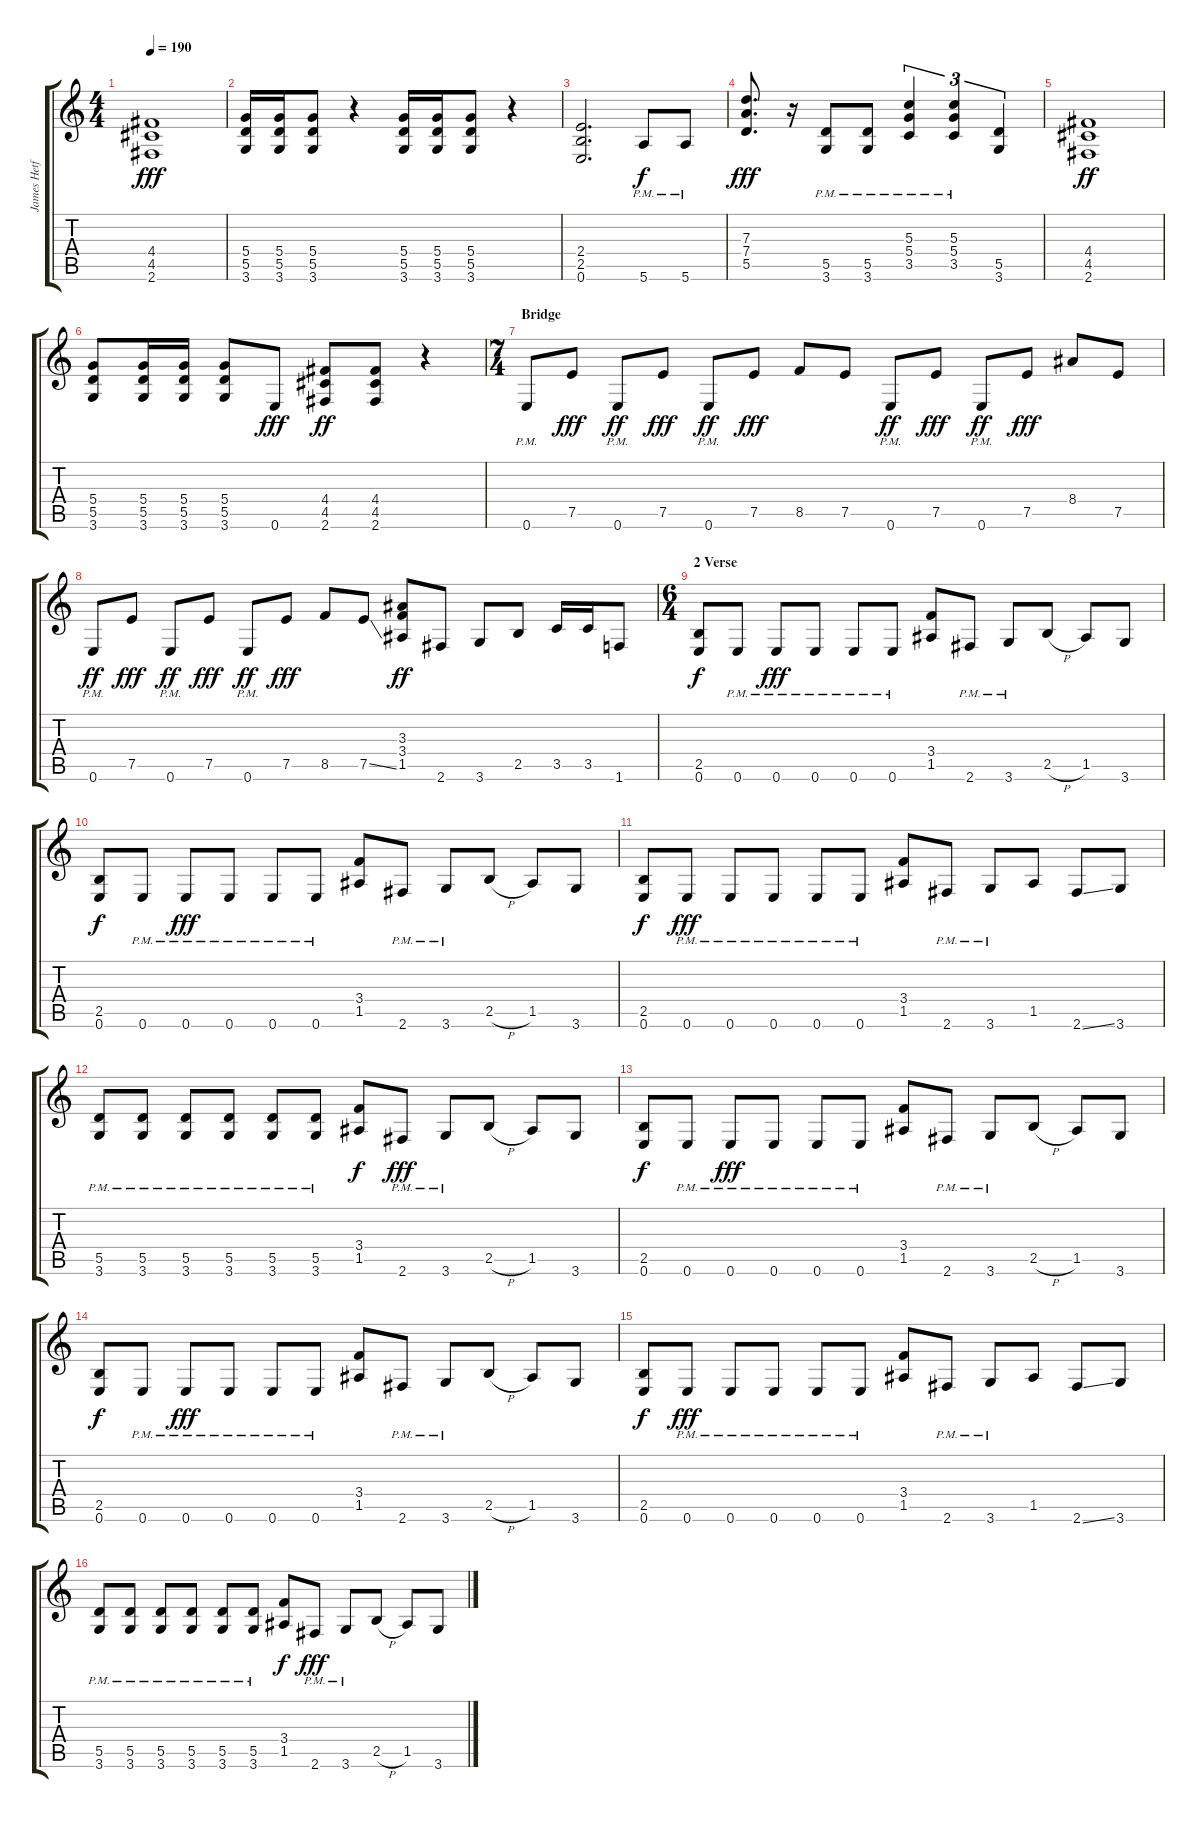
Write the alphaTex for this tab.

\track ("James Hetfield (Guitar I)" "James Hetf") {instrument distortionguitar}
\staff {score tabs}
\tuning (E4 B3 G3 D3 A2 E2) {hide}
\ts (4 4)
\tempo 190
\clef g2
\ks c
(4.4 4.5 2.6).1{dy fff} |
(5.4 5.5 3.6).16 (5.4 5.5 3.6).16 (5.4 5.5 3.6).8 r.4 (5.4 5.5 3.6).16 (5.4 5.5 3.6).16 (5.4 5.5 3.6).8 r.4 |
(2.4 2.5 0.6).2{d} 5.6{pm}.8{dy f} 5.6{pm}.8 |
(7.3 7.4 5.5).8{d dy fff} r.16 (5.5{pm} 3.6).8 (5.5{pm} 3.6).8 (5.3 5.4{pm} 3.5).4{tu (3 2)} (5.3 5.4{pm} 3.5).4{tu (3 2)} (5.5 3.6).4{tu (3 2)} |
(4.4 4.5 2.6).1{dy ff} |
(5.4 5.5 3.6).8 (5.4 5.5 3.6).16 (5.4 5.5 3.6).16 (5.4 5.5 3.6).8 0.6.8{dy fff} (4.4 4.5 2.6).8{dy ff} (4.4 4.5 2.6).8 r.4 |
\ts (7 4)
\section ("" "Bridge")
0.6{pm}.8 7.5.8{dy fff} 0.6{pm}.8{dy ff} 7.5.8{dy fff} 0.6{pm}.8{dy ff} 7.5.8{dy fff} 8.5.8 7.5.8 0.6{pm}.8{dy ff} 7.5.8{dy fff} 0.6{pm}.8{dy ff} 7.5.8{dy fff} 8.4.8 7.5.8 |
0.6{pm}.8{dy ff} 7.5.8{dy fff} 0.6{pm}.8{dy ff} 7.5.8{dy fff} 0.6{pm}.8{dy ff} 7.5.8{dy fff} 8.5.8 7.5{ss}.8 (3.3 3.4 1.5).8{dy ff} 2.6.8 3.6.8 2.5.8 3.5.16 3.5.16 1.6.8 |
\ts (6 4)
\section ("" "2 Verse")
(2.5 0.6).8{dy f} 0.6{pm}.8 0.6{pm}.8{dy fff} 0.6{pm}.8 0.6{pm}.8 0.6{pm}.8 (3.4 1.5).8 2.6{pm}.8 3.6{pm}.8 2.5{h}.8 1.5.8 3.6.8 |
(2.5 0.6).8{dy f} 0.6{pm}.8 0.6{pm}.8{dy fff} 0.6{pm}.8 0.6{pm}.8 0.6{pm}.8 (3.4 1.5).8 2.6{pm}.8 3.6{pm}.8 2.5{h}.8 1.5.8 3.6.8 |
(2.5 0.6).8{dy f} 0.6{pm}.8{dy fff} 0.6{pm}.8 0.6{pm}.8 0.6{pm}.8 0.6{pm}.8 (3.4 1.5).8 2.6{pm}.8 3.6{pm}.8 1.5.8 2.6{ss}.8 3.6.8 |
(5.5 3.6{pm}).8 (5.5 3.6{pm}).8 (5.5 3.6{pm}).8 (5.5 3.6{pm}).8 (5.5 3.6{pm}).8 (5.5 3.6{pm}).8 (3.4 1.5).8{dy f} 2.6{pm}.8{dy fff} 3.6{pm}.8 2.5{h}.8 1.5.8 3.6.8 |
(2.5 0.6).8{dy f} 0.6{pm}.8 0.6{pm}.8{dy fff} 0.6{pm}.8 0.6{pm}.8 0.6{pm}.8 (3.4 1.5).8 2.6{pm}.8 3.6{pm}.8 2.5{h}.8 1.5.8 3.6.8 |
(2.5 0.6).8{dy f} 0.6{pm}.8 0.6{pm}.8{dy fff} 0.6{pm}.8 0.6{pm}.8 0.6{pm}.8 (3.4 1.5).8 2.6{pm}.8 3.6{pm}.8 2.5{h}.8 1.5.8 3.6.8 |
(2.5 0.6).8{dy f} 0.6{pm}.8{dy fff} 0.6{pm}.8 0.6{pm}.8 0.6{pm}.8 0.6{pm}.8 (3.4 1.5).8 2.6{pm}.8 3.6{pm}.8 1.5.8 2.6{ss}.8 3.6.8 |
(5.5 3.6{pm}).8 (5.5 3.6{pm}).8 (5.5 3.6{pm}).8 (5.5 3.6{pm}).8 (5.5 3.6{pm}).8 (5.5 3.6{pm}).8 (3.4 1.5).8{dy f} 2.6{pm}.8{dy fff} 3.6{pm}.8 2.5{h}.8 1.5.8 3.6.8
